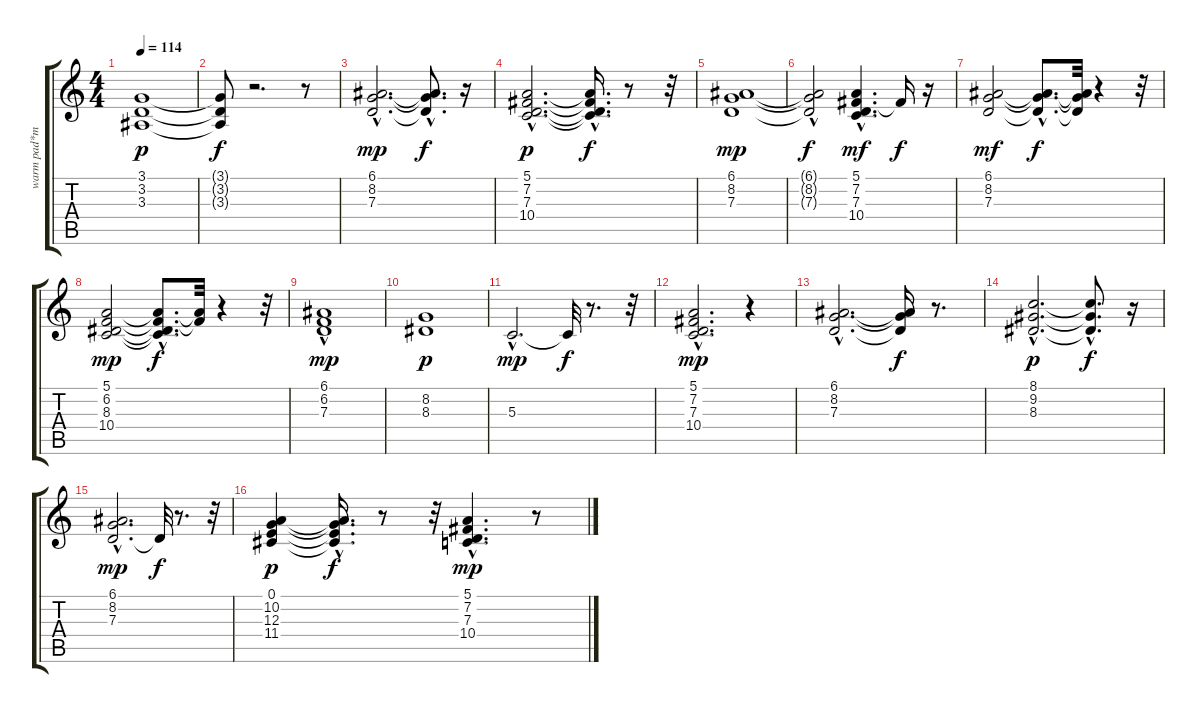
\track ("warm pad*merged" "warm pad*m") {instrument pad2warm}
\staff {score tabs}
\tuning (E4 B3 G3 D3 A2 E2) {hide}
\ts (4 4)
\tempo 114
\clef g2
\ks c
(3.1 3.2 3.3).1{dy p} |
(3.1{t} 3.2{t} 3.3{t}).8{dy f} r.2{d} r.8 |
(6.1{hac} 8.2{hac} 7.3{hac}).2{d dy mp} (6.1{hac t} 8.2{hac t} 7.3{t}).8{d dy f} r.16 |
(5.1{hac} 7.2{hac} 7.3{hac} 10.4{hac}).2{d dy p} (5.1{hac t} 7.2{hac t} 7.3{hac t} 10.4{hac t}).16{d dy f} r.8 r.32 |
(6.1 8.2 7.3).1{dy mp} |
(6.1{t} 8.2{t} 7.3{hac t}).2{dy f} (5.1{hac} 7.2{hac} 7.3{hac} 10.4{hac}).4{d dy mf} 7.2{t}.16{dy f} r.16 |
(6.1 8.2 7.3).2{dy mf} (6.1{hac t} 8.2{hac t} 7.3{hac t}).8{d dy f} (6.1{t} 8.2{t} 7.3{t}).32 r.4 r.32 |
(5.1 6.2 8.3 10.4).2{dy mp} (5.1{hac t} 6.2{hac t} 8.3{hac t} 10.4{hac t}).8{d dy f} (5.1{t} 6.2{t}).32 r.4 r.32 |
(6.1 6.2{hac} 7.3{hac}).1{dy mp} |
(8.2 8.3).1{dy p} |
5.3{hac}.2{d dy mp} 5.3{t}.32{dy f} r.8{d} r.32 |
(5.1{hac} 7.2{hac} 7.3{hac} 10.4{hac}).2{d dy mp} r.4 |
(6.1{hac} 8.2{hac} 7.3{hac}).2{d} (6.1{t} 8.2{t} 7.3{t}).16{dy f} r.8{d} |
(8.1{hac} 9.2{hac} 8.3{hac}).2{d dy p} (8.1{t} 9.2{t} 8.3{hac t}).8{d dy f} r.16 |
(6.1{hac} 8.2{hac} 7.3{hac}).2{d dy mp} 7.3{t}.32{dy f} r.8{d} r.32 |
(0.1 10.2 12.3 11.4).4{dy p} (0.1{t} 10.2{hac t} 12.3{hac t} 11.4{hac t}).16{d dy f} r.8 r.32 (5.1{hac} 7.2{hac} 7.3{hac} 10.4{hac}).4{d dy mp} r.8
